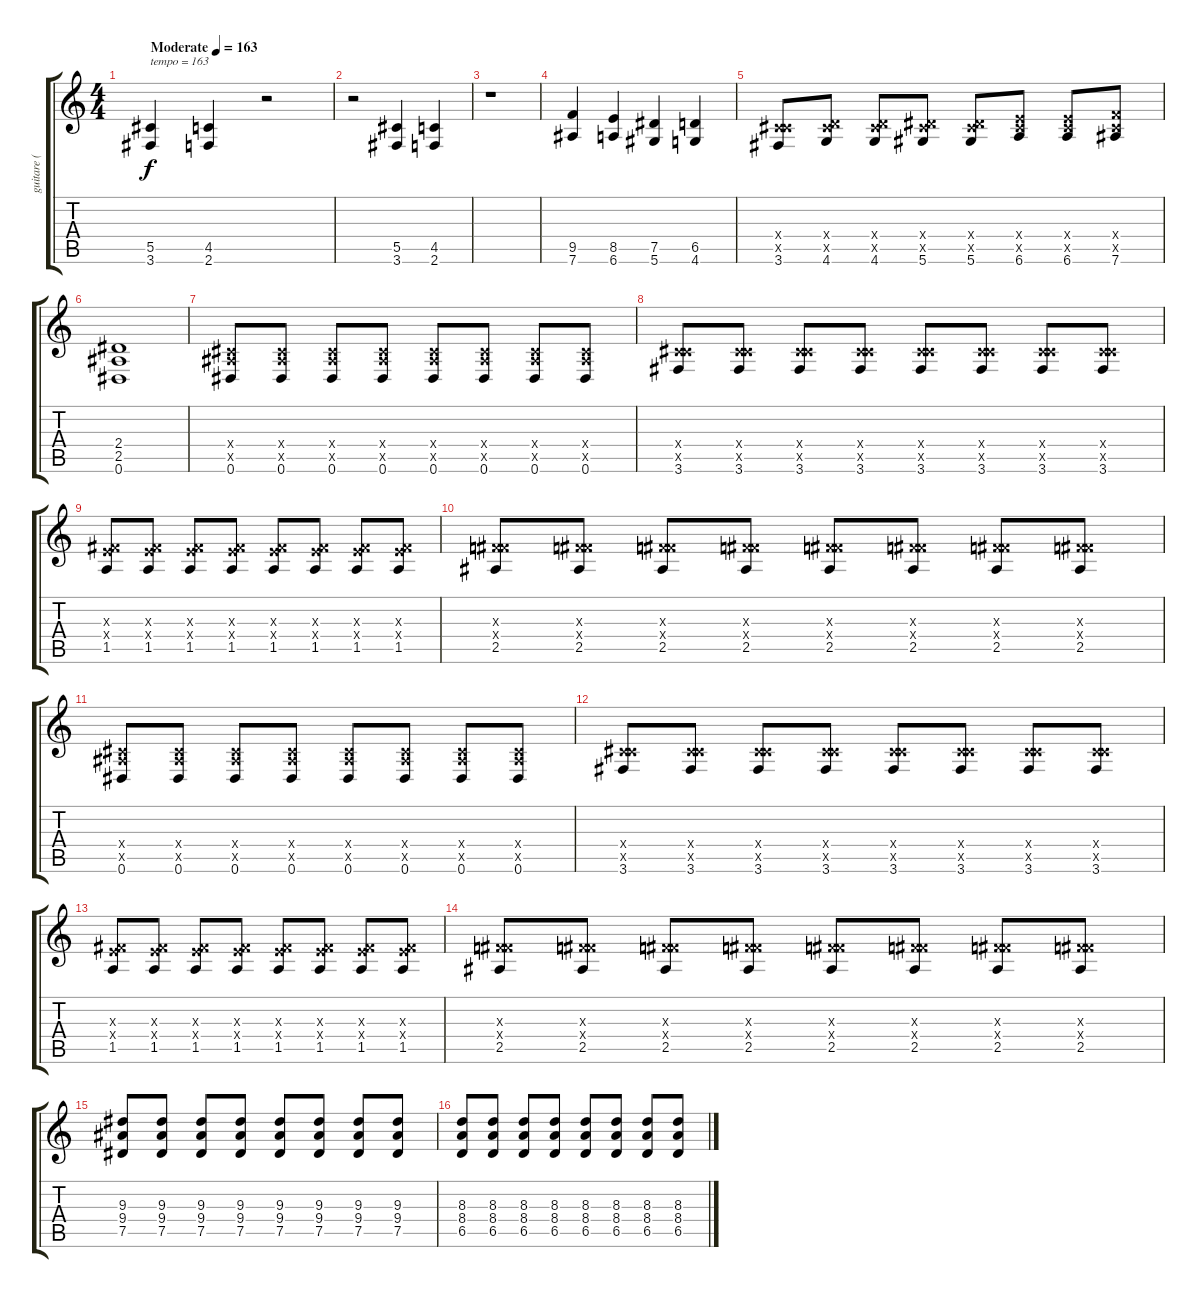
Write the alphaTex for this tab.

\track ("guitare ( Marco ) " "guitare ( ") {instrument distortionguitar}
\staff {score tabs}
\tuning (Eb4 Bb3 Gb3 Db3 Ab2 Eb2) {hide}
\ts (4 4)
\tempo (163 "Moderate")
\clef g2
\ks c
(5.5 3.6).4{txt "tempo = 163" dy f instrument distortionguitar} (4.5 2.6).4 r.2 |
r.2 (5.5 3.6).4 (4.5 2.6).4 |
r.1 |
(9.5 7.6).4 (8.5 6.6).4 (7.5 5.6).4 (6.5 4.6).4 |
(0.4{x} 5.5{x} 3.6).8 (0.4{x} 6.5{x} 4.6).8 (0.4{x} 6.5{x} 4.6).8 (0.4{x} 7.5{x} 5.6).8 (0.4{x} 7.5{x} 5.6).8 (0.4{x} 8.5{x} 6.6).8 (0.4{x} 8.5{x} 6.6).8 (0.4{x} 9.5{x} 7.6).8 |
(2.4 2.5 0.6).1 |
(0.4{x} 2.5{x} 0.6).8 (0.4{x} 2.5{x} 0.6).8 (0.4{x} 2.5{x} 0.6).8 (0.4{x} 2.5{x} 0.6).8 (0.4{x} 2.5{x} 0.6).8 (0.4{x} 2.5{x} 0.6).8 (0.4{x} 2.5{x} 0.6).8 (0.4{x} 2.5{x} 0.6).8 |
(0.4{x} 5.5{x} 3.6).8 (0.4{x} 5.5{x} 3.6).8 (0.4{x} 5.5{x} 3.6).8 (0.4{x} 5.5{x} 3.6).8 (0.4{x} 5.5{x} 3.6).8 (0.4{x} 5.5{x} 3.6).8 (0.4{x} 5.5{x} 3.6).8 (0.4{x} 5.5{x} 3.6).8 |
(0.3{x} 3.4{x} 1.5).8 (0.3{x} 3.4{x} 1.5).8 (0.3{x} 3.4{x} 1.5).8 (0.3{x} 3.4{x} 1.5).8 (0.3{x} 3.4{x} 1.5).8 (0.3{x} 3.4{x} 1.5).8 (0.3{x} 3.4{x} 1.5).8 (0.3{x} 3.4{x} 1.5).8 |
(0.3{x} 4.4{x} 2.5).8 (0.3{x} 4.4{x} 2.5).8 (0.3{x} 4.4{x} 2.5).8 (0.3{x} 4.4{x} 2.5).8 (0.3{x} 4.4{x} 2.5).8 (0.3{x} 4.4{x} 2.5).8 (0.3{x} 4.4{x} 2.5).8 (0.3{x} 4.4{x} 2.5).8 |
(0.4{x} 2.5{x} 0.6).8 (0.4{x} 2.5{x} 0.6).8 (0.4{x} 2.5{x} 0.6).8 (0.4{x} 2.5{x} 0.6).8 (0.4{x} 2.5{x} 0.6).8 (0.4{x} 2.5{x} 0.6).8 (0.4{x} 2.5{x} 0.6).8 (0.4{x} 2.5{x} 0.6).8 |
(0.4{x} 5.5{x} 3.6).8 (0.4{x} 5.5{x} 3.6).8 (0.4{x} 5.5{x} 3.6).8 (0.4{x} 5.5{x} 3.6).8 (0.4{x} 5.5{x} 3.6).8 (0.4{x} 5.5{x} 3.6).8 (0.4{x} 5.5{x} 3.6).8 (0.4{x} 5.5{x} 3.6).8 |
(0.3{x} 3.4{x} 1.5).8 (0.3{x} 3.4{x} 1.5).8 (0.3{x} 3.4{x} 1.5).8 (0.3{x} 3.4{x} 1.5).8 (0.3{x} 3.4{x} 1.5).8 (0.3{x} 3.4{x} 1.5).8 (0.3{x} 3.4{x} 1.5).8 (0.3{x} 3.4{x} 1.5).8 |
(0.3{x} 4.4{x} 2.5).8 (0.3{x} 4.4{x} 2.5).8 (0.3{x} 4.4{x} 2.5).8 (0.3{x} 4.4{x} 2.5).8 (0.3{x} 4.4{x} 2.5).8 (0.3{x} 4.4{x} 2.5).8 (0.3{x} 4.4{x} 2.5).8 (0.3{x} 4.4{x} 2.5).8 |
(9.3 9.4 7.5).8 (9.3 9.4 7.5).8 (9.3 9.4 7.5).8 (9.3 9.4 7.5).8 (9.3 9.4 7.5).8 (9.3 9.4 7.5).8 (9.3 9.4 7.5).8 (9.3 9.4 7.5).8 |
(8.3 8.4 6.5).8 (8.3 8.4 6.5).8 (8.3 8.4 6.5).8 (8.3 8.4 6.5).8 (8.3 8.4 6.5).8 (8.3 8.4 6.5).8 (8.3 8.4 6.5).8 (8.3 8.4 6.5).8
